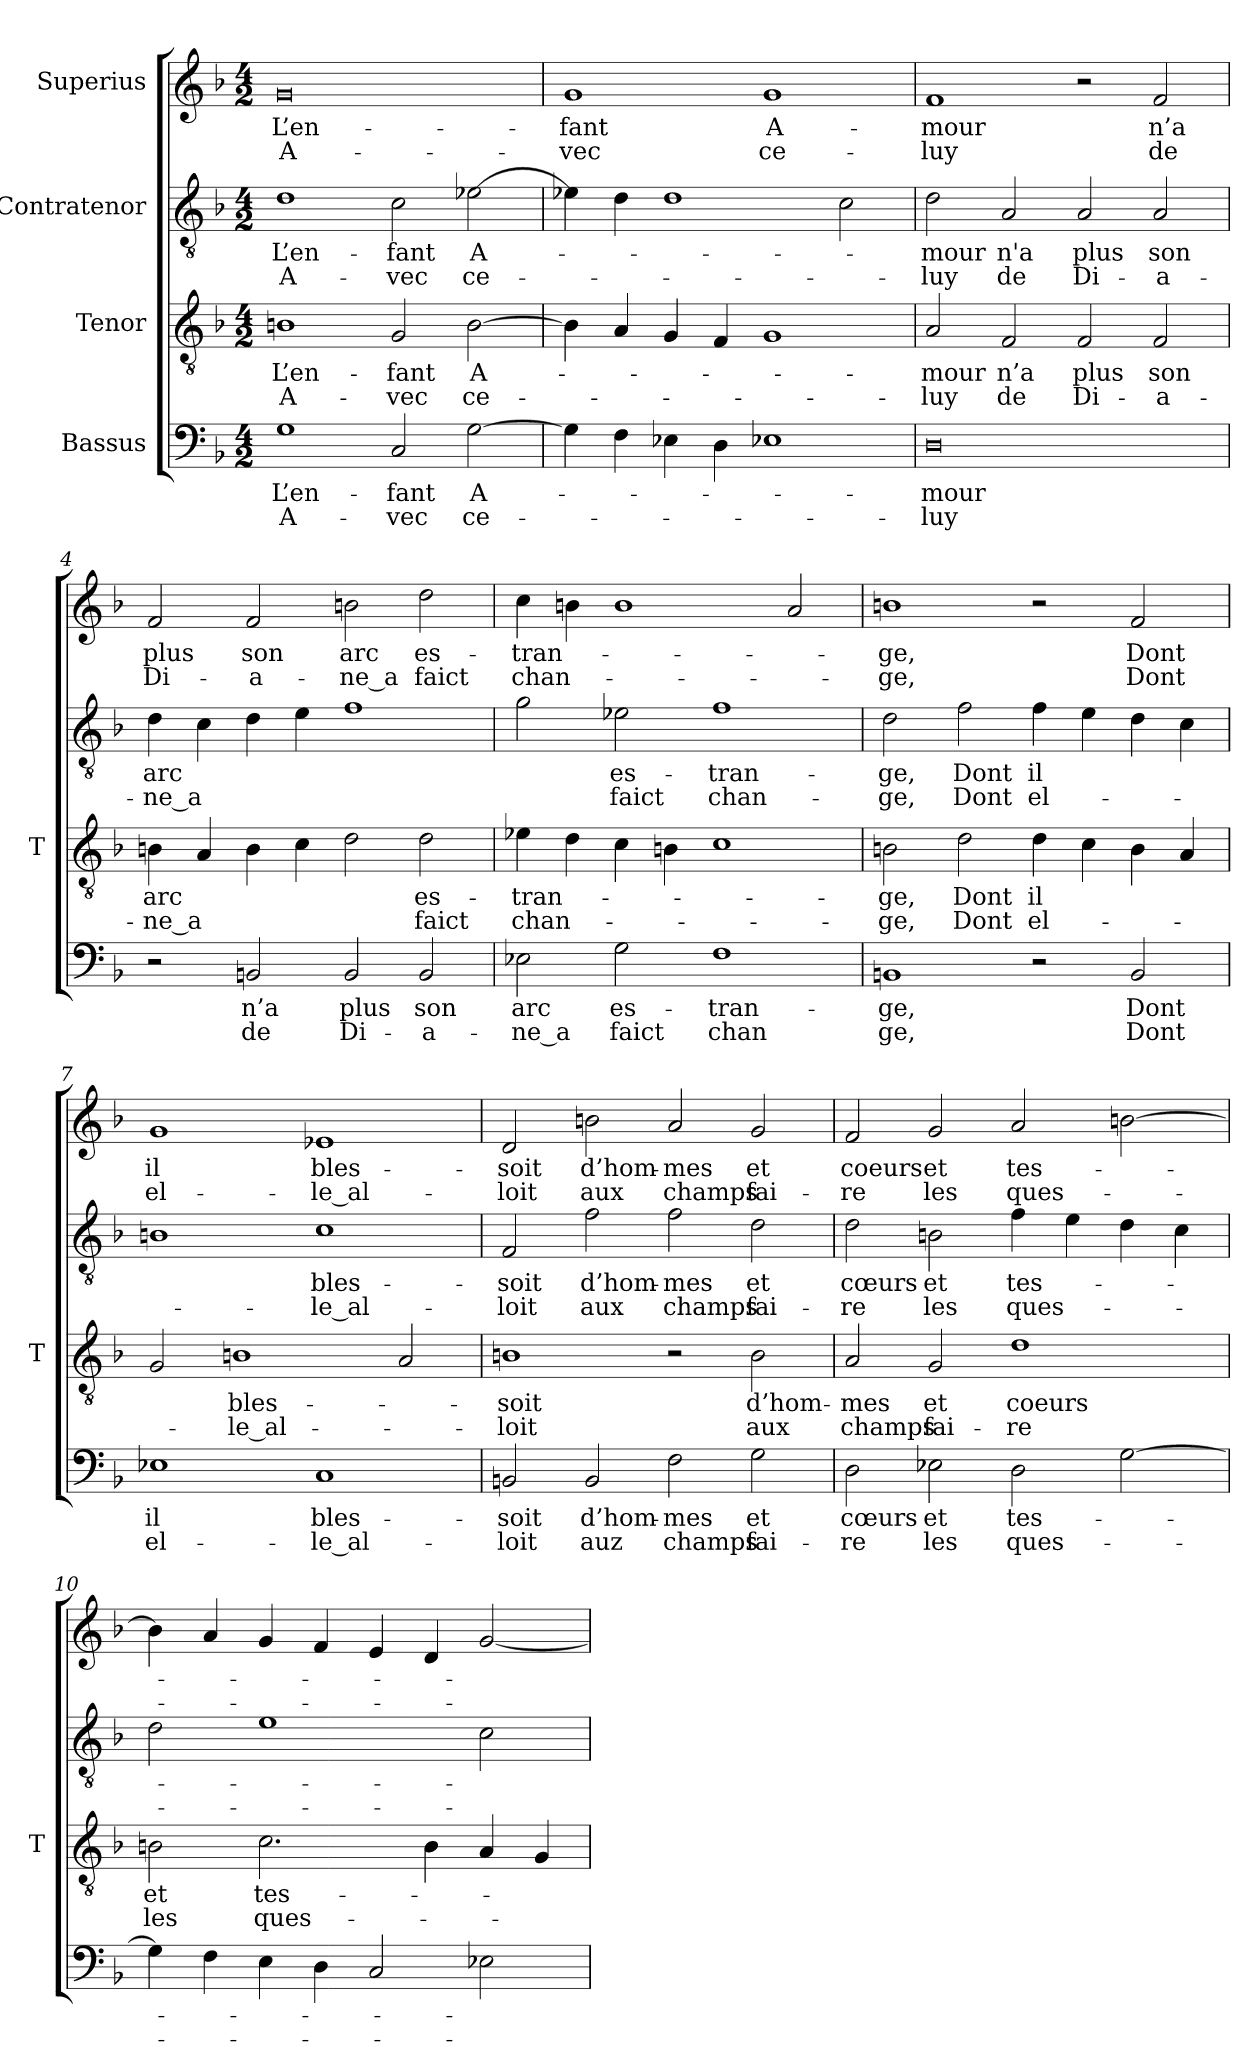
**kern	**text	**text	**kern	**text	**text	**kern	**text	**text	**kern	**text	**text
*part4	*part4	*part4	*part3	*part3	*part3	*part2	*part2	*part2	*part1	*part1	*part1
*staff4	*staff4	*staff4	*staff3	*staff3	*staff3	*staff2	*staff2	*staff2	*staff1	*staff1	*staff1
*I"Bassus	*	*	*I"Tenor	*	*	*I"Contratenor	*	*	*I"Superius	*	*
*	*	*	*I'T	*	*	*	*	*	*	*	*
*clefF4	*	*	*clefGv2	*	*	*clefGv2	*	*	*clefG2	*	*
*k[b-]	*	*	*k[b-]	*	*	*k[b-]	*	*	*k[b-]	*	*
*M4/2	*	*	*M4/2	*	*	*M4/2	*	*	*M4/2	*	*
=1	=1	=1	=1	=1	=1	=1	=1	=1	=1	=1	=1
1G	L’en-	A-	1B	L’en-	A-	1d	L’en-	A-	0g	L’en-	A-
2C	-fant	-vec	2G	-fant	-vec	2c	-fant	-vec	.	.	.
[2G	A-	ce-	[2B	A-	ce-	[2e-X	A-	ce-	.	.	.
=2	=2	=2	=2	=2	=2	=2	=2	=2	=2	=2	=2
4G]	.	.	4B]	.	.	4e-X]	.	.	1g	-fant	-vec
4F	.	.	4A	.	.	4d	.	.	.	.	.
4E-X	.	.	4G	.	.	1d	.	.	.	.	.
4D	.	.	4F	.	.	.	.	.	.	.	.
1E-X	.	.	1G	.	.	.	.	.	1g	A-	ce-
.	.	.	.	.	.	2c	.	.	.	.	.
=3	=3	=3	=3	=3	=3	=3	=3	=3	=3	=3	=3
0D	-mour	-luy	2A	-mour	-luy	2d	-mour	-luy	1f	-mour	-luy
.	.	.	2F	-n’a	-de	2A	-n'a	-de	.	.	.
.	.	.	2F	-plus	Di-	2A	-plus	Di-	2r	.	.
.	.	.	2F	-son	a-	2A	-son	a-	2f	-n’a	-de
=4	=4	=4	=4	=4	=4	=4	=4	=4	=4	=4	=4
2r	.	.	4B	-arc	-ne_a	4d	-arc	-ne_a	2f	-plus	Di-
.	.	.	4A	.	.	4c	.	.	.	.	.
2BB	-n’a	-de	4B	.	.	4d	.	.	2f	-son	a-
.	.	.	4c	.	.	4e	.	.	.	.	.
2BB	-plus	Di-	2d	.	.	1f	.	.	2b	-arc	-ne_a
2BB	-son	a-	2d	es-	-faict	.	.	.	2dd	es-	-faict
=5	=5	=5	=5	=5	=5	=5	=5	=5	=5	=5	=5
2E-X	-arc	-ne_a	4e-X	tran-	chan-	2g	.	.	4cc	tran-	chan-
.	.	.	4d	.	.	.	.	.	4b	.	.
2G	es-	-faict	4c	.	.	2e-X	es-	-faict	1b	.	.
.	.	.	4B	.	.	.	.	.	.	.	.
1F	tran-	-chan	1c	.	.	1f	tran-	chan-	.	.	.
.	.	.	.	.	.	.	.	.	2a	.	.
=6	=6	=6	=6	=6	=6	=6	=6	=6	=6	=6	=6
1BB	-ge,	-ge,	2B	-ge,	-ge,	2d	-ge,	-ge,	1b	-ge,	-ge,
.	.	.	2d	-Dont	-Dont	2f	-Dont	-Dont	.	.	.
2r	.	.	4d	-il	el-	4f	-il	el-	2r	.	.
.	.	.	4c	.	.	4e	.	.	.	.	.
2BB	-Dont	-Dont	4B	.	.	4d	.	.	2f	-Dont	-Dont
.	.	.	4A	.	.	4c	.	.	.	.	.
=7	=7	=7	=7	=7	=7	=7	=7	=7	=7	=7	=7
1E-X	-il	el-	2G	.	.	1B	.	.	1g	-il	el-
.	.	.	1B	bles-	le_al-	.	.	.	.	.	.
1C	bles-	le_al-	.	.	.	1c	bles-	le_al-	1e-X	bles-	le_al-
.	.	.	2A	.	.	.	.	.	.	.	.
=8	=8	=8	=8	=8	=8	=8	=8	=8	=8	=8	=8
2BB	-soit	-loit	1B	-soit	-loit	2Fi	-soit	-loit	2d	-soit	-loit
2BB	d’hom-	-auz	.	.	.	2f	d’hom-	-aux	2b	d’hom-	-aux
2F	-mes	-champs	2r	.	.	2f	-mes	-champs	2a	-mes	-champs
2G	-et	fai-	2B	d’hom-	-aux	2d	-et	fai-	2g	-et	fai-
=9	=9	=9	=9	=9	=9	=9	=9	=9	=9	=9	=9
2D	-cœurs	-re	2A	-mes	-champs	2d	-cœurs	-re	2f	-coeurs	-re
2E-X	-et	-les	2G	-et	fai-	2B	-et	-les	2g	-et	-les
2D	tes-	ques-	1d	-coeurs	-re	4f	tes-	ques-	2a	tes-	ques-
.	.	.	.	.	.	4e	.	.	.	.	.
[2G	.	.	.	.	.	4d	.	.	[2b	.	.
.	.	.	.	.	.	4c	.	.	.	.	.
=10	=10	=10	=10	=10	=10	=10	=10	=10	=10	=10	=10
4G]	.	.	2B	-et	-les	2d	.	.	4b]	.	.
4F	.	.	.	.	.	.	.	.	4a	.	.
4E	.	.	2.c	tes-	ques-	1e	.	.	4g	.	.
4D	.	.	.	.	.	.	.	.	4f	.	.
2C	.	.	.	.	.	.	.	.	4e	.	.
.	.	.	4B	.	.	.	.	.	4d	.	.
2E-X	.	.	4A	.	.	2c	.	.	[2g	.	.
.	.	.	4G	.	.	.	.	.	.	.	.
=	=	=	=	=	=	=	=	=	=	=	=
*-	*-	*-	*-	*-	*-	*-	*-	*-	*-	*-	*-
